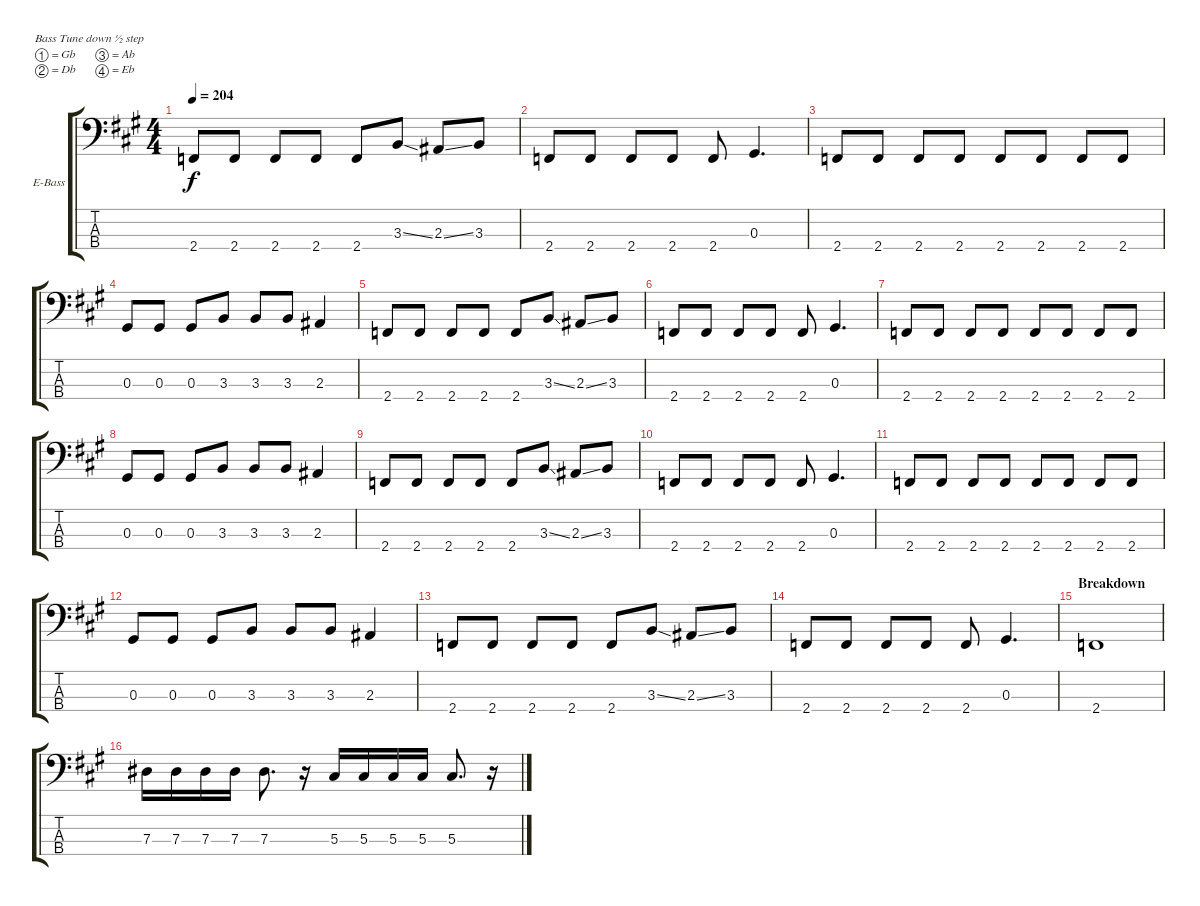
\bracketExtendMode groupsimilarinstruments
\firstSystemTrackNameOrientation horizontal
\otherSystemsTrackNameOrientation horizontal
\track ("Cone" "E-Bass") {instrument electricbassfinger}
\staff {score tabs}
\tuning (Gb2 Db2 Ab1 Eb1)
\ts (4 4)
\tempo 204
\clef f4
\ks a
2.4.8{dy f} 2.4.8 2.4.8 2.4.8 2.4.8 3.3{ss}.8 2.3{ss}.8 3.3.8 |
2.4.8 2.4.8 2.4.8 2.4.8 2.4.8 0.3.4{d} |
2.4.8 2.4.8 2.4.8 2.4.8 2.4.8 2.4.8 2.4.8 2.4.8 |
0.3.8 0.3.8 0.3.8 3.3.8 3.3.8 3.3.8 2.3.4 |
2.4.8 2.4.8 2.4.8 2.4.8 2.4.8 3.3{ss}.8 2.3{ss}.8 3.3.8 |
2.4.8 2.4.8 2.4.8 2.4.8 2.4.8 0.3.4{d} |
2.4.8 2.4.8 2.4.8 2.4.8 2.4.8 2.4.8 2.4.8 2.4.8 |
0.3.8 0.3.8 0.3.8 3.3.8 3.3.8 3.3.8 2.3.4 |
2.4.8 2.4.8 2.4.8 2.4.8 2.4.8 3.3{ss}.8 2.3{ss}.8 3.3.8 |
2.4.8 2.4.8 2.4.8 2.4.8 2.4.8 0.3.4{d} |
2.4.8 2.4.8 2.4.8 2.4.8 2.4.8 2.4.8 2.4.8 2.4.8 |
0.3.8 0.3.8 0.3.8 3.3.8 3.3.8 3.3.8 2.3.4 |
2.4.8 2.4.8 2.4.8 2.4.8 2.4.8 3.3{ss}.8 2.3{ss}.8 3.3.8 |
2.4.8 2.4.8 2.4.8 2.4.8 2.4.8 0.3.4{d} |
\section ("" "Breakdown")
2.4.1 |
7.3.16 7.3.16 7.3.16 7.3.16 7.3.8{d} r.16 5.3.16 5.3.16 5.3.16 5.3.16 5.3.8{d} r.16
